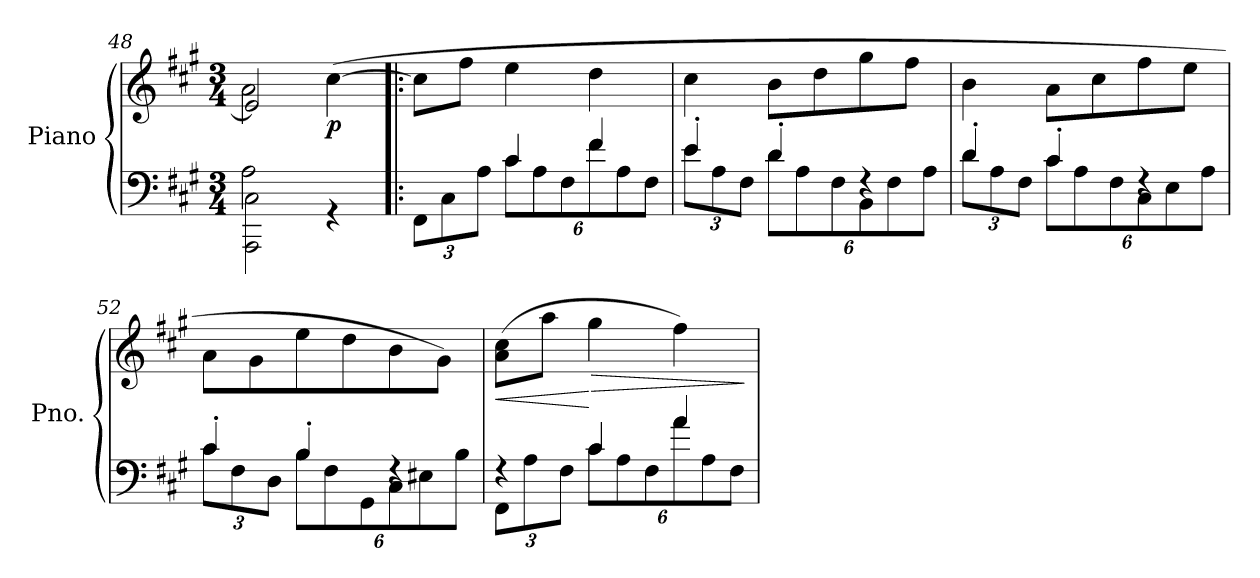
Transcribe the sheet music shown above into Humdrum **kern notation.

**kern	**kern	**dynam
*part1	*part1	*part1
*staff2	*staff1	*staff1/2
*I"Piano	*	*
*I'Pno.	*	*
*clefF4	*clefG2	*
*k[f#c#g#]	*k[f#c#g#]	*
*M3/4	*M3/4	*
=48	=48	=48
*^	*^	*
2AAA\ 2C#\	2A\	2e/]	2a\	.
!	!	!	!	!LO:DY:b
4rGG	4ryy	(>[4cc#\	4ryy	p
*	*	*v	*v	*
!!LO:PB:g=z
=49!|:	=49!|:	=49!|:	=49!|:
*	*Xbrackettup	*	*
*	*	*^	*
!	!	!LO:TX:a:B:t=in tempo	!	!
*	*	*v	*v	*
4ryy	12FF#\L	8cc#\L]	.
.	12C#\	.	.
.	.	8ff#\J	.
.	12A\J	.	.
4c#/	12c#\L	4ee\	.
.	12A\	.	.
.	12F#\	.	.
4f#/	12f#\	4dd\	.
.	12A\	.	.
.	12F#\J	.	.
=50	=50	=50	=50
4e'/	12e\L	4cc#\	.
.	12A\	.	.
.	12F#\J	.	.
4d'/	12d\L	8b\L	.
.	12A\	.	.
.	.	8dd\	.
.	12F#\	.	.
4rF	12BB\	8gg#\	.
.	12F#\	.	.
.	.	8ff#\J	.
.	12A\J	.	.
=51	=51	=51	=51
4d'/	12d\L	4b\	.
.	12A\	.	.
.	12F#\J	.	.
4c#'/	12c#\L	8a\L	.
.	12A\	.	.
.	.	8cc#\	.
.	12F#\	.	.
4rF	12C#\	8ff#\	.
.	12E\	.	.
.	.	8ee\J	.
.	12A\J	.	.
=52	=52	=52	=52
4c#'/	12c#\L	8a\L	.
.	12F#\	.	.
.	.	8g#\	.
.	12D\J	.	.
4B'/	12B\L	8ee\	.
.	12F#\	.	.
.	.	8dd\	.
.	12GG#\	.	.
4rF	12C#\	8b\	.
.	12E#X\	.	.
.	.	8g#\J)	.
.	12B\J	.	.
!!LO:LB:g=z
=53	=53	=53	=53
!	!	!	!LO:HP:b
4rF	12FF#\L	(>8a\ 8cc#\L	<
.	12A\	.	.
.	.	8aa\J	.
.	12F#\J	.	.
!	!	!	!LO:HP:n=1:b
4c#/	12c#\L	4gg#\	[ >
.	12A\	.	.
.	12F#\	.	.
4a/	12a\	4ff#\)	.
.	12A\	.	.
.	12F#\J	.	.
*v	*v	*	*
.	.	]
=	=	=
*-	*-	*-
